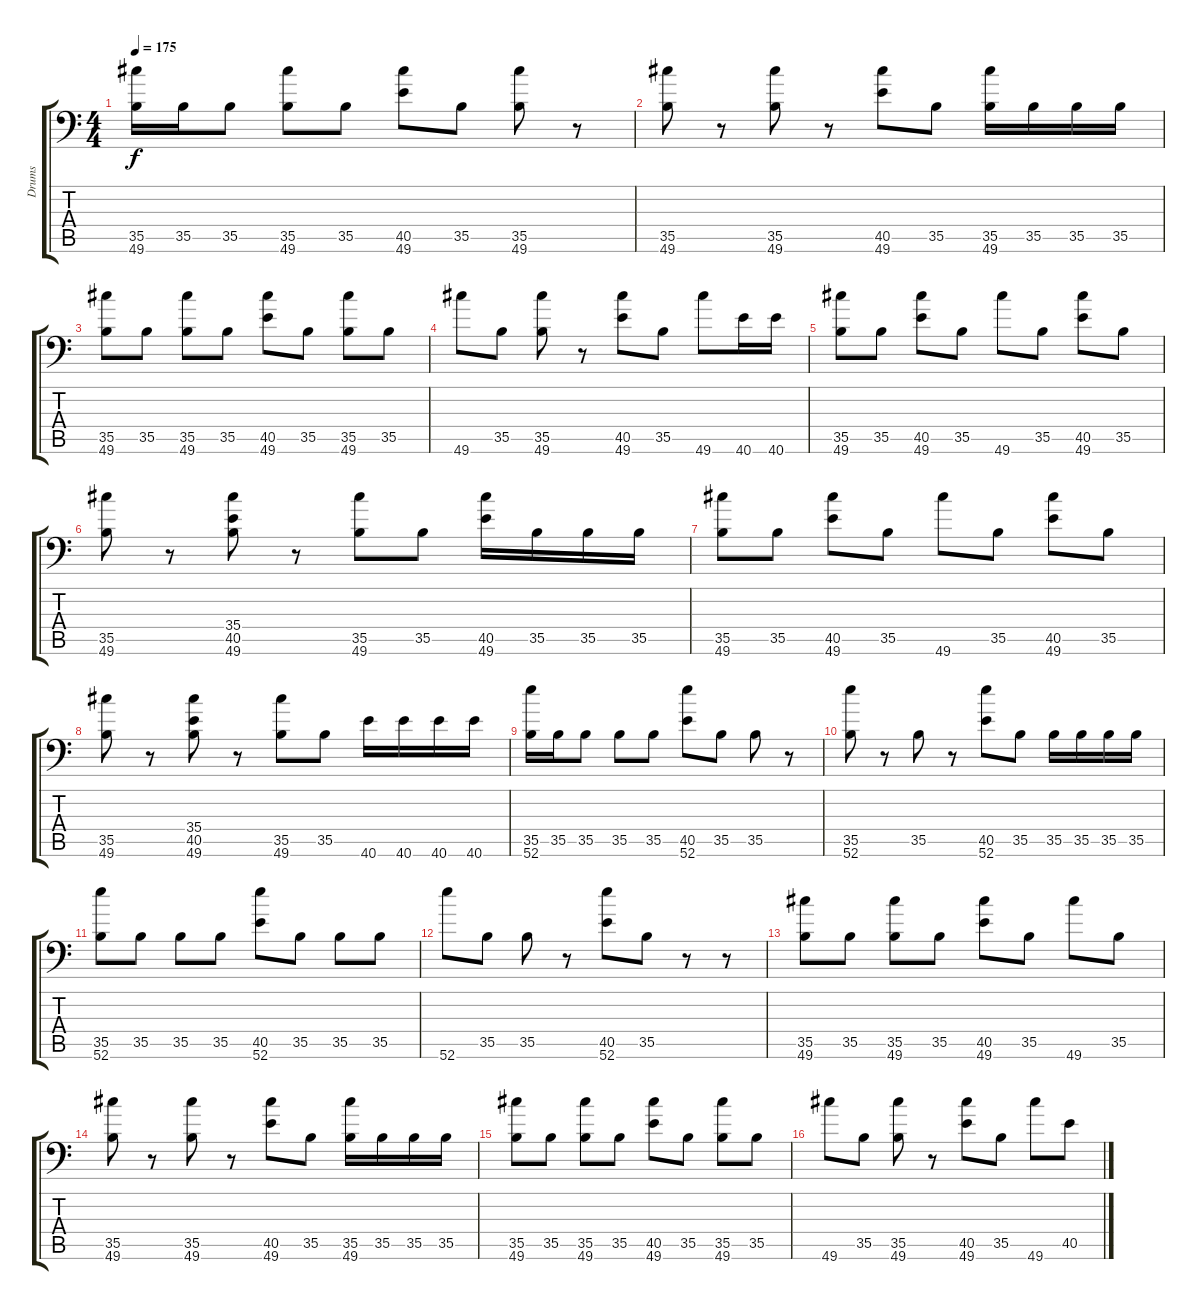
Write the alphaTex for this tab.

\track ("Drums" "Drums") {instrument acousticgrandpiano}
\staff {score tabs}
\tuning (C-1 C-1 C-1 C-1 C-1 C-1) {hide}
\ts (4 4)
\tempo 175
\clef f4
\ks c
(35.5 49.6).16{dy f} 35.5.16 35.5.8 (35.5 49.6).8 35.5.8 (40.5 49.6).8 35.5.8 (35.5 49.6).8 r.8 |
(35.5 49.6).8 r.8 (35.5 49.6).8 r.8 (40.5 49.6).8 35.5.8 (35.5 49.6).16 35.5.16 35.5.16 35.5.16 |
(35.5 49.6).8 35.5.8 (35.5 49.6).8 35.5.8 (40.5 49.6).8 35.5.8 (35.5 49.6).8 35.5.8 |
49.6.8 35.5.8 (35.5 49.6).8 r.8 (40.5 49.6).8 35.5.8 49.6.8 40.6.16 40.6.16 |
(35.5 49.6).8 35.5.8 (40.5 49.6).8 35.5.8 49.6.8 35.5.8 (40.5 49.6).8 35.5.8 |
(35.5 49.6).8 r.8 (35.4 40.5 49.6).8 r.8 (35.5 49.6).8 35.5.8 (40.5 49.6).16 35.5.16 35.5.16 35.5.16 |
(35.5 49.6).8 35.5.8 (40.5 49.6).8 35.5.8 49.6.8 35.5.8 (40.5 49.6).8 35.5.8 |
(35.5 49.6).8 r.8 (35.4 40.5 49.6).8 r.8 (35.5 49.6).8 35.5.8 40.6.16 40.6.16 40.6.16 40.6.16 |
(35.5 52.6).16 35.5.16 35.5.8 35.5.8 35.5.8 (40.5 52.6).8 35.5.8 35.5.8 r.8 |
(35.5 52.6).8 r.8 35.5.8 r.8 (40.5 52.6).8 35.5.8 35.5.16 35.5.16 35.5.16 35.5.16 |
(35.5 52.6).8 35.5.8 35.5.8 35.5.8 (40.5 52.6).8 35.5.8 35.5.8 35.5.8 |
52.6.8 35.5.8 35.5.8 r.8 (40.5 52.6).8 35.5.8 r.8 r.8 |
(35.5 49.6).8 35.5.8 (35.5 49.6).8 35.5.8 (40.5 49.6).8 35.5.8 49.6.8 35.5.8 |
(35.5 49.6).8 r.8 (35.5 49.6).8 r.8 (40.5 49.6).8 35.5.8 (35.5 49.6).16 35.5.16 35.5.16 35.5.16 |
(35.5 49.6).8 35.5.8 (35.5 49.6).8 35.5.8 (40.5 49.6).8 35.5.8 (35.5 49.6).8 35.5.8 |
49.6.8 35.5.8 (35.5 49.6).8 r.8 (40.5 49.6).8 35.5.8 49.6.8 40.5.8
